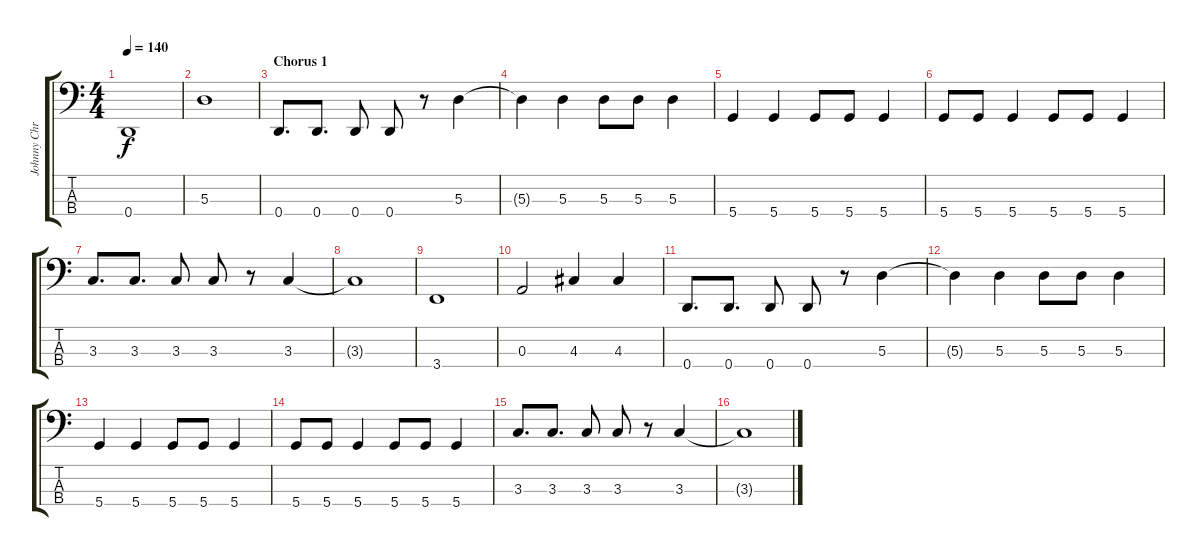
\track ("Johnny Christ" "Johnny Chr") {instrument electricbasspick}
\staff {score tabs}
\tuning (G2 D2 A1 D1) {hide}
\ts (4 4)
\tempo 140
\clef f4
\ks c
0.4.1{dy f} |
5.3.1 |
\section ("" "Chorus 1")
0.4.8{d} 0.4.8{d} 0.4.8 0.4.8 r.8 5.3.4 |
5.3{t}.4 5.3.4 5.3.8 5.3.8 5.3.4 |
5.4.4 5.4.4 5.4.8 5.4.8 5.4.4 |
5.4.8 5.4.8 5.4.4 5.4.8 5.4.8 5.4.4 |
3.3.8{d} 3.3.8{d} 3.3.8 3.3.8 r.8 3.3.4 |
3.3{t}.1 |
3.4.1 |
0.3.2 4.3.4 4.3.4 |
0.4.8{d} 0.4.8{d} 0.4.8 0.4.8 r.8 5.3.4 |
5.3{t}.4 5.3.4 5.3.8 5.3.8 5.3.4 |
5.4.4 5.4.4 5.4.8 5.4.8 5.4.4 |
5.4.8 5.4.8 5.4.4 5.4.8 5.4.8 5.4.4 |
3.3.8{d} 3.3.8{d} 3.3.8 3.3.8 r.8 3.3.4 |
3.3{t}.1
